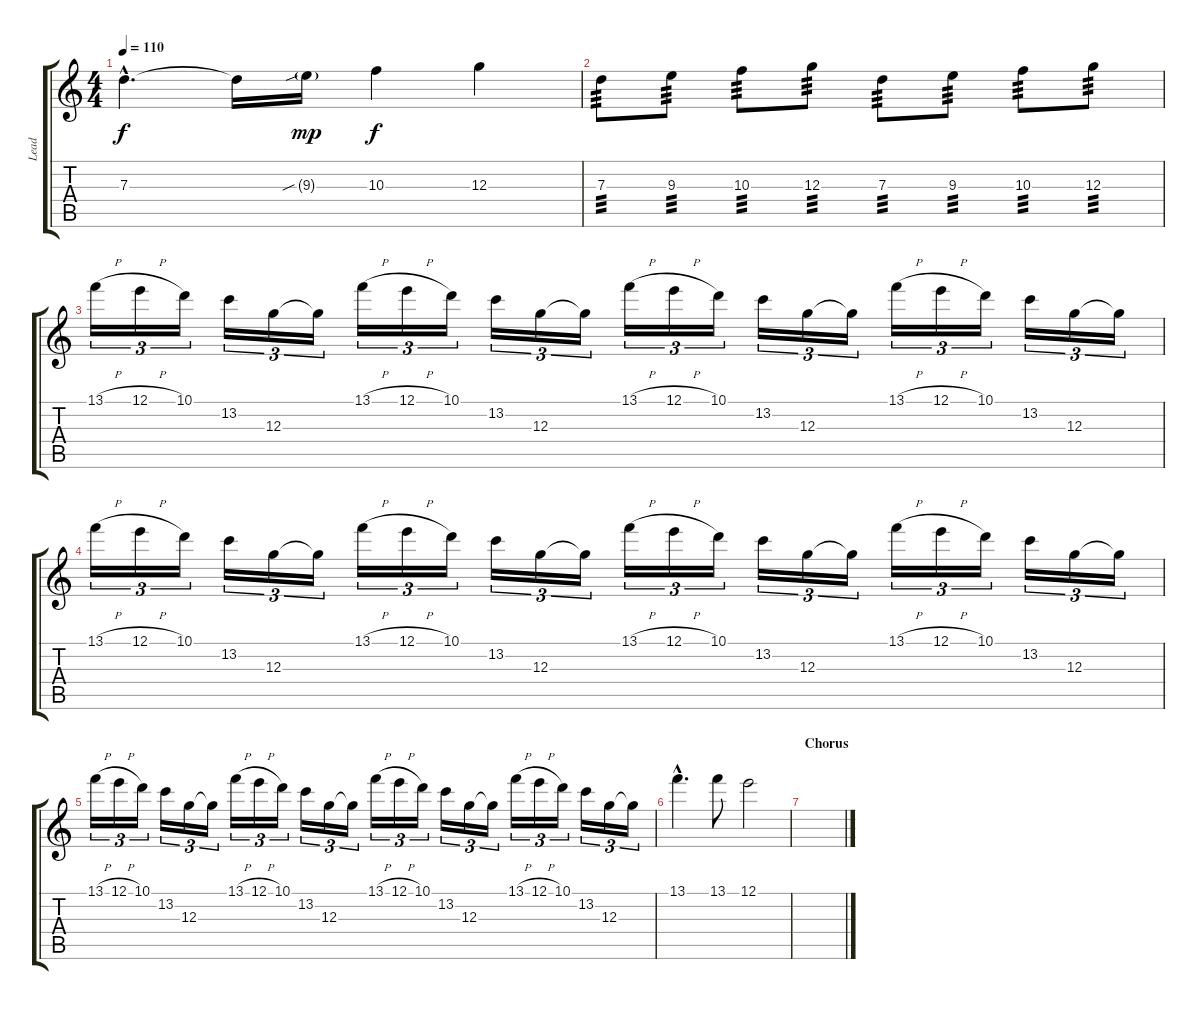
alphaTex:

\track ("Lead" "Lead") {instrument distortionguitar}
\staff {score tabs}
\tuning (E4 B3 G3 D3 A2 E2) {hide}
\ts (4 4)
\tempo 110
\clef g2
\ks c
7.3{hac}.4{d dy f} 7.3{t}.16 9.3{sib g}.16{dy mp} 10.3.4{dy f} 12.3.4 |
7.3.8{tp 3} 9.3.8{tp 3} 10.3.8{tp 3} 12.3.8{tp 3} 7.3.8{tp 3} 9.3.8{tp 3} 10.3.8{tp 3} 12.3.8{tp 3} |
13.1{h}.16{tu (3 2)} 12.1{h}.16{tu (3 2)} 10.1.16{tu (3 2)} 13.2.16{tu (3 2)} 12.3.16{tu (3 2)} 12.3{t}.16{tu (3 2)} 13.1{h}.16{tu (3 2)} 12.1{h}.16{tu (3 2)} 10.1.16{tu (3 2)} 13.2.16{tu (3 2)} 12.3.16{tu (3 2)} 12.3{t}.16{tu (3 2)} 13.1{h}.16{tu (3 2)} 12.1{h}.16{tu (3 2)} 10.1.16{tu (3 2)} 13.2.16{tu (3 2)} 12.3.16{tu (3 2)} 12.3{t}.16{tu (3 2)} 13.1{h}.16{tu (3 2)} 12.1{h}.16{tu (3 2)} 10.1.16{tu (3 2)} 13.2.16{tu (3 2)} 12.3.16{tu (3 2)} 12.3{t}.16{tu (3 2)} |
13.1{h}.16{tu (3 2)} 12.1{h}.16{tu (3 2)} 10.1.16{tu (3 2)} 13.2.16{tu (3 2)} 12.3.16{tu (3 2)} 12.3{t}.16{tu (3 2)} 13.1{h}.16{tu (3 2)} 12.1{h}.16{tu (3 2)} 10.1.16{tu (3 2)} 13.2.16{tu (3 2)} 12.3.16{tu (3 2)} 12.3{t}.16{tu (3 2)} 13.1{h}.16{tu (3 2)} 12.1{h}.16{tu (3 2)} 10.1.16{tu (3 2)} 13.2.16{tu (3 2)} 12.3.16{tu (3 2)} 12.3{t}.16{tu (3 2)} 13.1{h}.16{tu (3 2)} 12.1{h}.16{tu (3 2)} 10.1.16{tu (3 2)} 13.2.16{tu (3 2)} 12.3.16{tu (3 2)} 12.3{t}.16{tu (3 2)} |
13.1{h}.16{tu (3 2)} 12.1{h}.16{tu (3 2)} 10.1.16{tu (3 2)} 13.2.16{tu (3 2)} 12.3.16{tu (3 2)} 12.3{t}.16{tu (3 2)} 13.1{h}.16{tu (3 2)} 12.1{h}.16{tu (3 2)} 10.1.16{tu (3 2)} 13.2.16{tu (3 2)} 12.3.16{tu (3 2)} 12.3{t}.16{tu (3 2)} 13.1{h}.16{tu (3 2)} 12.1{h}.16{tu (3 2)} 10.1.16{tu (3 2)} 13.2.16{tu (3 2)} 12.3.16{tu (3 2)} 12.3{t}.16{tu (3 2)} 13.1{h}.16{tu (3 2)} 12.1{h}.16{tu (3 2)} 10.1.16{tu (3 2)} 13.2.16{tu (3 2)} 12.3.16{tu (3 2)} 12.3{t}.16{tu (3 2)} |
13.1{hac}.4{d} 13.1.8 12.1.2 |
\section ("" "Chorus")
